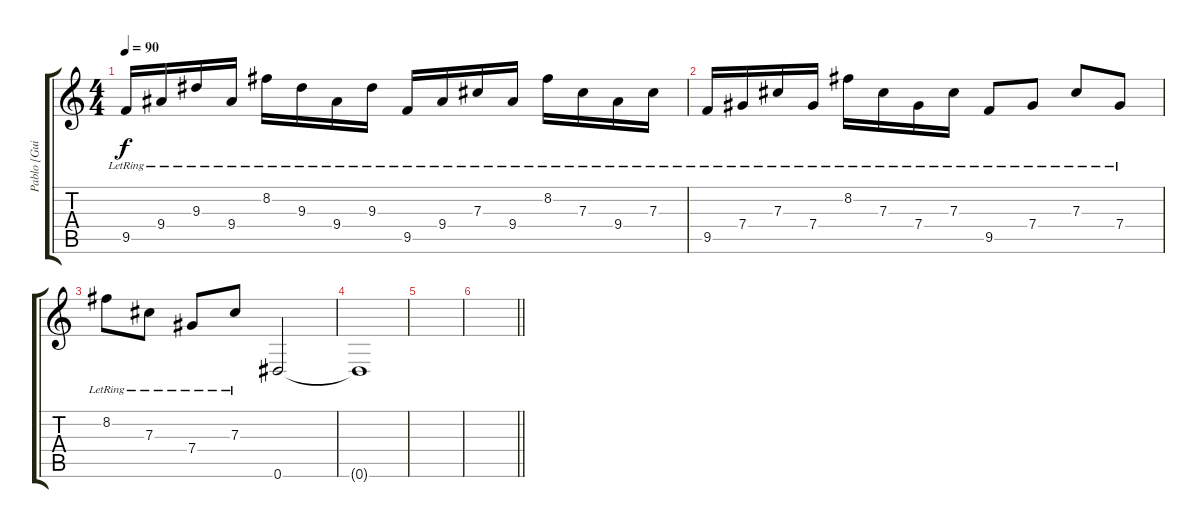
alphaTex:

\track ("Pablo [Guitar 1]" "Pablo [Gui") {instrument acousticguitarsteel}
\staff {score tabs}
\tuning (Eb4 Bb3 Gb3 Db3 Ab2 Eb2) {hide}
\ts (4 4)
\tempo 90
\clef g2
\ks c
9.5{lr}.16{dy f} 9.4{lr}.16 9.3{lr}.16 9.4{lr}.16 8.2{lr}.16 9.3{lr}.16 9.4{lr}.16 9.3{lr}.16 9.5{lr}.16 9.4{lr}.16 7.3{lr}.16 9.4{lr}.16 8.2{lr}.16 7.3{lr}.16 9.4{lr}.16 7.3{lr}.16 |
9.5{lr}.16 7.4{lr}.16 7.3{lr}.16 7.4{lr}.16 8.2{lr}.16 7.3{lr}.16 7.4{lr}.16 7.3{lr}.16 9.5{lr}.8 7.4{lr}.8 7.3{lr}.8 7.4{lr}.8 |
8.2{lr}.8 7.3{lr}.8 7.4{lr}.8 7.3{lr}.8 0.6.2 |
0.6{t}.1 |
|
\barLineRight lightlight
